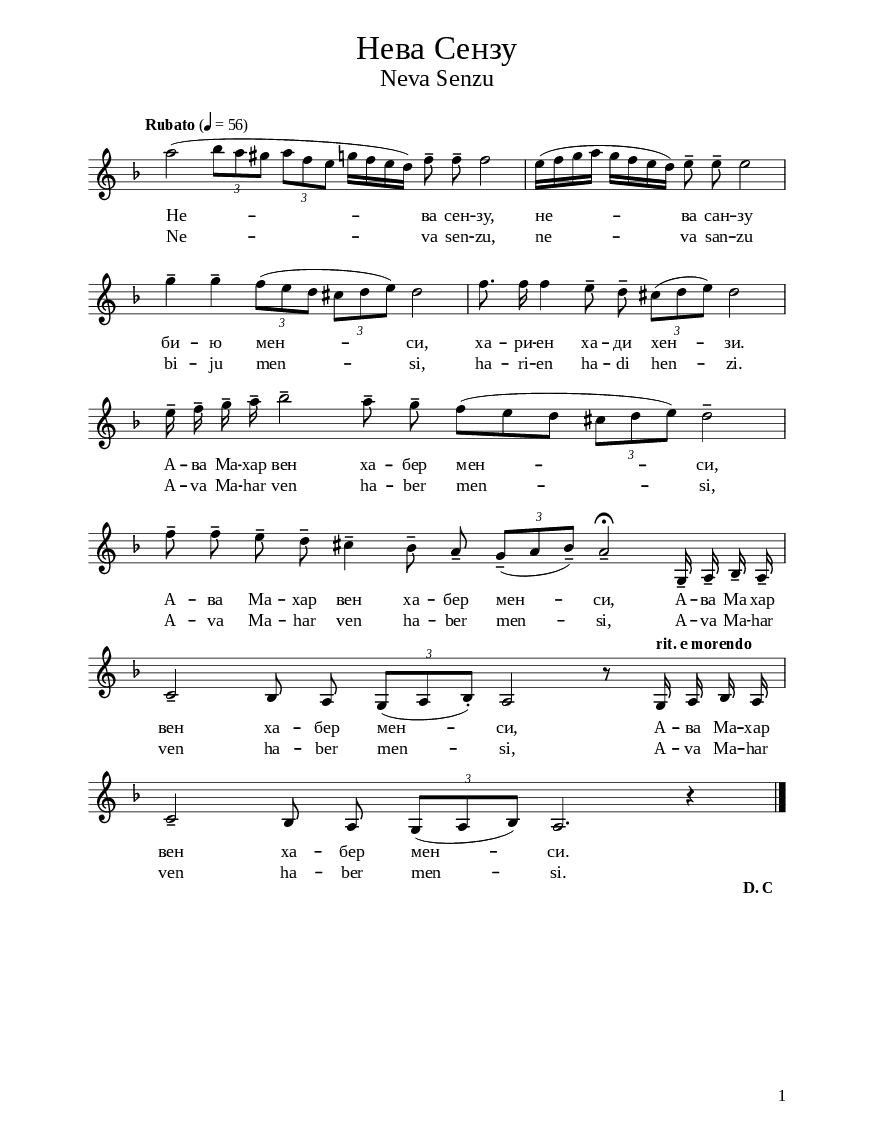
\version "2.24.1"

% include paper part and global functions
\include "include/globals.ily"

\bookpart {
  \label #'ref091
  \tocItem \markup "Нева Сензу – Neva Senzu"
  \include "include/bookpart-paper.ily"
  \score {
    \include "include/score-layout.ily"

    \new Voice \absolute {
      \clef treble
      \key d \minor
      \tempoFunc "Rubato" 4 "56"
      \autoBeamOn

      \omit Score.TimeSignature
      \cadenzaOn % allows custom bar lines
      \autoBeamOff
      a''2 ( \tuplet 3/2 { bes''8 [a'' gis''8] } \tuplet 3/2 { a''8 [f'' e''8] } g''16 [f'' e'' d''] )  f''8--  f''-- f''2 \bar "|" e''16 ( [f'' g'' a''] g''[ f'' e'' d''] ) e''8-- e''-- e''2 \bar "|" \break

      \time 7/4 g''4-- g''-- \tuplet 3/2 { f''8 ([e'' d''8]  } \tuplet 3/2 {cis''8 [d'' e''8] })   d''2 \bar "|" f''8. f''16 f''4 e''8-- d''-- \tuplet 3/2 {cis''!8 [( d'' e''8 )] } d''2 \bar "|" \break

      e''16-- f''16-- g''16-- a''-- bes''2-- a''8-- g''8--  f''8 ( [e''8 d''8] \tuplet 3/2 { cis''!8 [d''8 e''8] ) } d''2-- \bar "|" \break

      f''8-- f''-- e''-- d''-- cis''!4-- bes'8-- a'8-- \tuplet 3/2 {g'8-- ( [a' bes'--])} a'2--  \fermata  g16-- a-- bes--  a-- \bar "|" \break

      c'2-- bes8 a8 \tuplet 3/2 {g [( a bes-. )] } a2 r8 \tempo "rit. e morendo" g16 a bes  a \bar "|" \break

      c'2-- bes8 a8  \tuplet 3/2 {g [(a bes )]}  a2.  r4 \bar "|."


    }



    \addlyrics {
      Не -- ва сен -- зу,
      не -- ва сан -- зу би -- ю мен -- си,
      ха -- ри -- ен ха -- ди хен -- зи.
      А -- ва Ма -- хар вен ха -- бер мен -- си,
      А -- ва Ма -- хар вен ха -- бер мен -- си,
      А -- ва Ма -- хар вен ха -- бер мен -- си,
      А -- ва Ма -- хар вен ха -- бер мен -- си.

    }

  \addlyrics {
      Ne -- va sen -- zu,
      ne -- va san -- zu bi -- ju men -- si,
      ha -- ri -- en ha -- di hen -- zi.
      A -- va Ma -- har ven ha -- ber men -- si,
      A -- va Ma -- har ven ha -- ber men -- si,
      A -- va Ma -- har ven ha -- ber men -- si,
      A -- va Ma -- har ven ha -- ber men -- si.

    }

    \header {
      title = \titleFunc "Нева Сензу" "Neva Senzu"
    }

    \midi{}

  } % score

\markup \dc-one "D. C"
  % include foreign translation(s) of the song
  %\include "lyrics_de/000_empty_template_lyrics_de.ly"

} % bookpart
